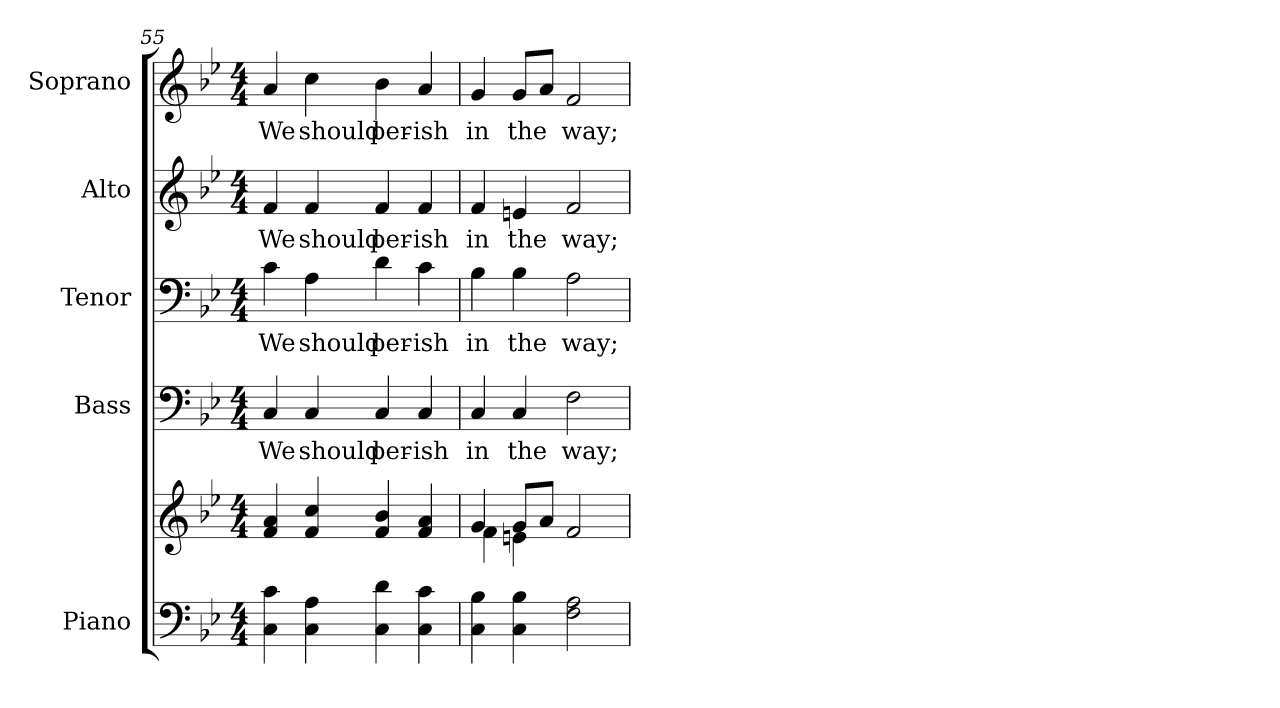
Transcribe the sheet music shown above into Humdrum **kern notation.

**kern	**kern	**kern	**text	**kern	**text	**kern	**text	**kern	**text
*part5	*part5	*part4	*part4	*part3	*part3	*part2	*part2	*part1	*part1
*staff6	*staff5	*staff4	*staff4	*staff3	*staff3	*staff2	*staff2	*staff1	*staff1
*I"Piano	*	*I"Bass	*	*I"Tenor	*	*I"Alto	*	*I"Soprano	*
*I'Pno.	*	*I'B.	*	*I'T.	*	*I'A.	*	*I'S.	*
*clefF4	*clefG2	*clefF4	*	*clefF4	*	*clefG2	*	*clefG2	*
*k[b-e-]	*k[b-e-]	*k[b-e-]	*	*k[b-e-]	*	*k[b-e-]	*	*k[b-e-]	*
*B-:	*B-:	*B-:	*	*B-:	*	*B-:	*	*B-:	*
*M4/4	*M4/4	*M4/4	*	*M4/4	*	*M4/4	*	*M4/4	*
=55	=55	=55	=55	=55	=55	=55	=55	=55	=55
!	!	!	!LO:LY:b:color=#000000	!	!	!	!	!	!
!	!	!	!	!	!LO:LY:b:color=#000000	!	!	!	!
!	!	!	!	!	!	!	!LO:LY:b:color=#000000	!	!
!	!	!	!	!	!	!	!	!	!LO:LY:b:color=#000000
4Ci\ 4ci	4fi/ 4ai	4Ci/	We	4ci\	We	4fi/	We	4ai/	We
!	!	!	!LO:LY:b:color=#000000	!	!	!	!	!	!
!	!	!	!	!	!LO:LY:b:color=#000000	!	!	!	!
!	!	!	!	!	!	!	!LO:LY:b:color=#000000	!	!
!	!	!	!	!	!	!	!	!	!LO:LY:b:color=#000000
4Ci\ 4Ai	4fi/ 4cci	4Ci/	should	4Ai\	should	4fi/	should	4cci\	should
!	!	!	!LO:LY:b:color=#000000	!	!	!	!	!	!
!	!	!	!	!	!LO:LY:b:color=#000000	!	!	!	!
!	!	!	!	!	!	!	!LO:LY:b:color=#000000	!	!
!	!	!	!	!	!	!	!	!	!LO:LY:b:color=#000000
4Ci\ 4di	4fi/ 4b-i	4Ci/	per-	4di\	per-	4fi/	per-	4b-i\	per-
!	!	!	!LO:LY:b:color=#000000	!	!	!	!	!	!
!	!	!	!	!	!LO:LY:b:color=#000000	!	!	!	!
!	!	!	!	!	!	!	!LO:LY:b:color=#000000	!	!
!	!	!	!	!	!	!	!	!	!LO:LY:b:color=#000000
4Ci\ 4ci	4fi/ 4ai	4Ci/	-ish	4ci\	-ish	4fi/	-ish	4ai/	-ish
=56	=56	=56	=56	=56	=56	=56	=56	=56	=56
*	*^	*	*	*	*	*	*	*	*
!	!	!	!	!LO:LY:b:color=#000000	!	!	!	!	!	!
!	!	!	!	!	!	!LO:LY:b:color=#000000	!	!	!	!
!	!	!	!	!	!	!	!	!LO:LY:b:color=#000000	!	!
!	!	!	!	!	!	!	!	!	!	!LO:LY:b:color=#000000
4Ci\ 4B-i	4gi/	4fi\	4Ci/	in	4B-i\	in	4fi/	in	4gi/	in
!	!	!	!	!LO:LY:b:color=#000000	!	!	!	!	!	!
!	!	!	!	!	!	!LO:LY:b:color=#000000	!	!	!	!
!	!	!	!	!	!	!	!	!LO:LY:b:color=#000000	!	!
!	!	!	!	!	!	!	!	!	!	!LO:LY:b:color=#000000
4Ci\ 4B-i	8gi/L	4eni\	4Ci/	the	4B-i\	the	4eni/	the	8gi/L	the
.	8ai/J	.	.	.	.	.	.	.	8ai/J	.
!	!	!	!	!LO:LY:b:color=#000000	!	!	!	!	!	!
!	!	!	!	!	!	!LO:LY:b:color=#000000	!	!	!	!
!	!	!	!	!	!	!	!	!LO:LY:b:color=#000000	!	!
!	!	!	!	!	!	!	!	!	!	!LO:LY:b:color=#000000
2Fi\ 2Ai	2fi/	2ryy	2Fi\	way;	2Ai\	way;	2fi/	way;	2fi/	way;
*	*v	*v	*	*	*	*	*	*	*	*
=	=	=	=	=	=	=	=	=	=
*-	*-	*-	*-	*-	*-	*-	*-	*-	*-
